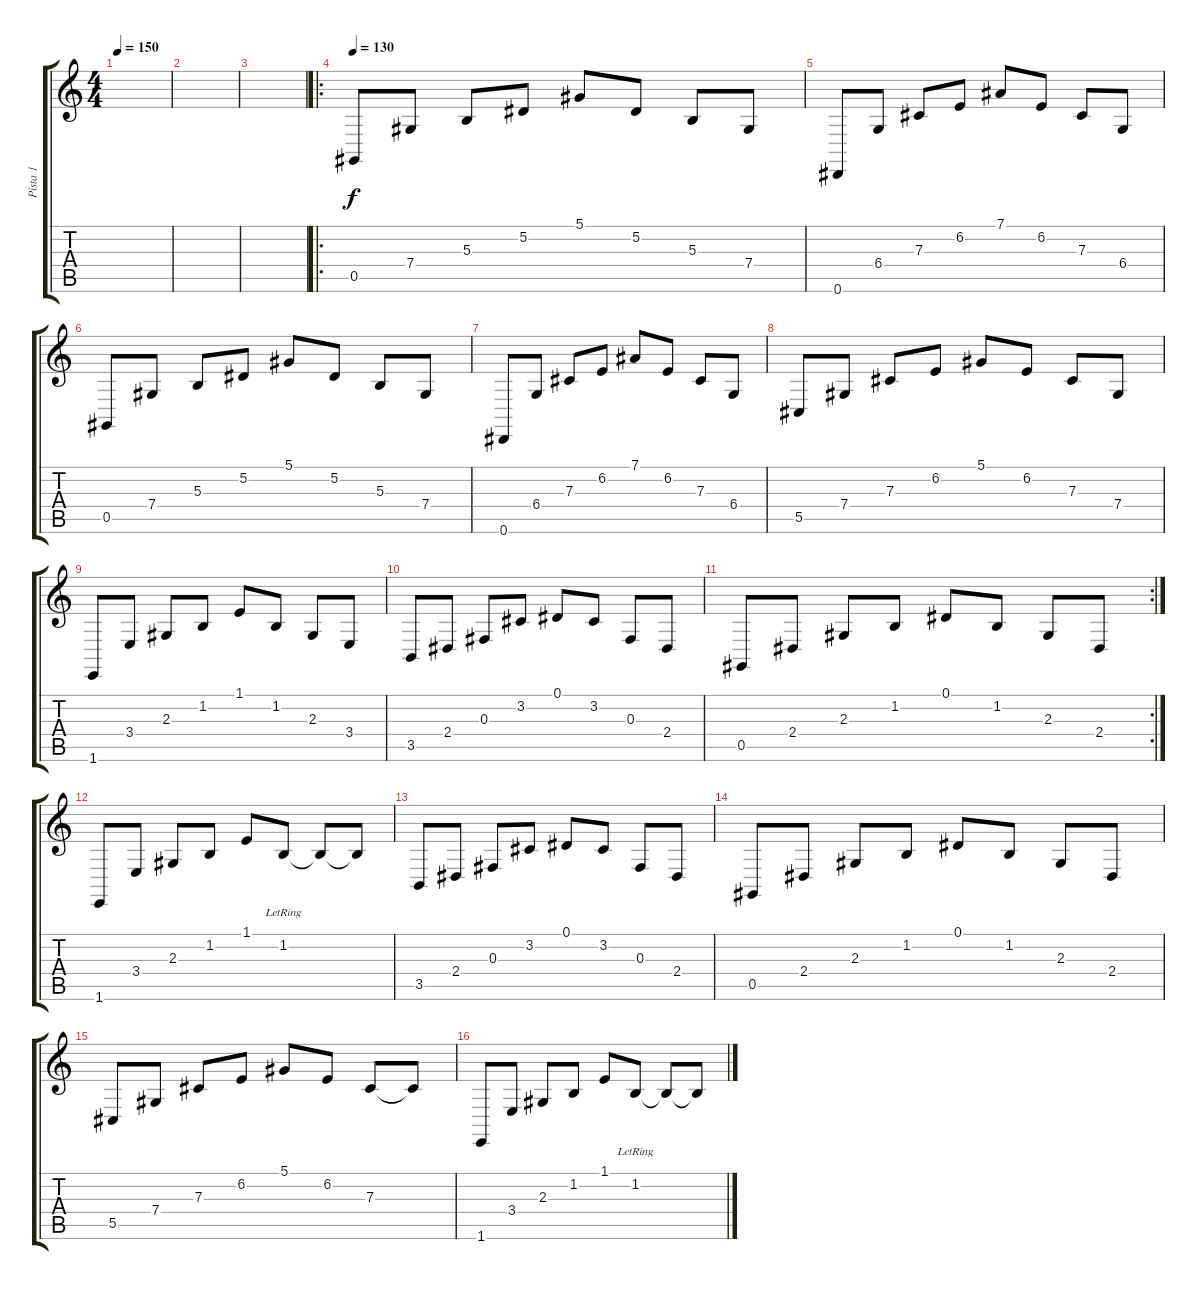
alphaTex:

\track ("Pista 1" "Pista 1") {instrument stringensemble1}
\staff {score tabs}
\tuning (Eb4 Bb3 Gb3 Db3 Ab2 Eb2) {hide}
\ts (4 4)
\tempo 150
\clef g2
\ks c
|
|
|
\ro
\tempo 130
0.5.8 7.4.8 5.3.8 5.2.8 5.1.8 5.2.8 5.3.8 7.4.8 |
0.6.8 6.4.8 7.3.8 6.2.8 7.1.8 6.2.8 7.3.8 6.4.8 |
0.5.8 7.4.8 5.3.8 5.2.8 5.1.8 5.2.8 5.3.8 7.4.8 |
0.6.8 6.4.8 7.3.8 6.2.8 7.1.8 6.2.8 7.3.8 6.4.8 |
5.5.8 7.4.8 7.3.8 6.2.8 5.1.8 6.2.8 7.3.8 7.4.8 |
1.6.8 3.4.8 2.3.8 1.2.8 1.1.8 1.2.8 2.3.8 3.4.8 |
3.5.8 2.4.8 0.3.8 3.2.8 0.1.8 3.2.8 0.3.8 2.4.8 |
\rc 2
0.5.8 2.4.8 2.3.8 1.2.8 0.1.8 1.2.8 2.3.8 2.4.8 |
1.6.8 3.4.8 2.3.8 1.2.8 1.1.8 1.2{lr}.8 1.2{t}.8 1.2{t}.8 |
3.5.8 2.4.8 0.3.8 3.2.8 0.1.8 3.2.8 0.3.8 2.4.8 |
0.5.8 2.4.8 2.3.8 1.2.8 0.1.8 1.2.8 2.3.8 2.4.8 |
5.5.8 7.4.8 7.3.8 6.2.8 5.1.8 6.2.8 7.3.8 7.3{t}.8 |
1.6.8 3.4.8 2.3.8 1.2.8 1.1.8 1.2{lr}.8 1.2{t}.8 1.2{t}.8
